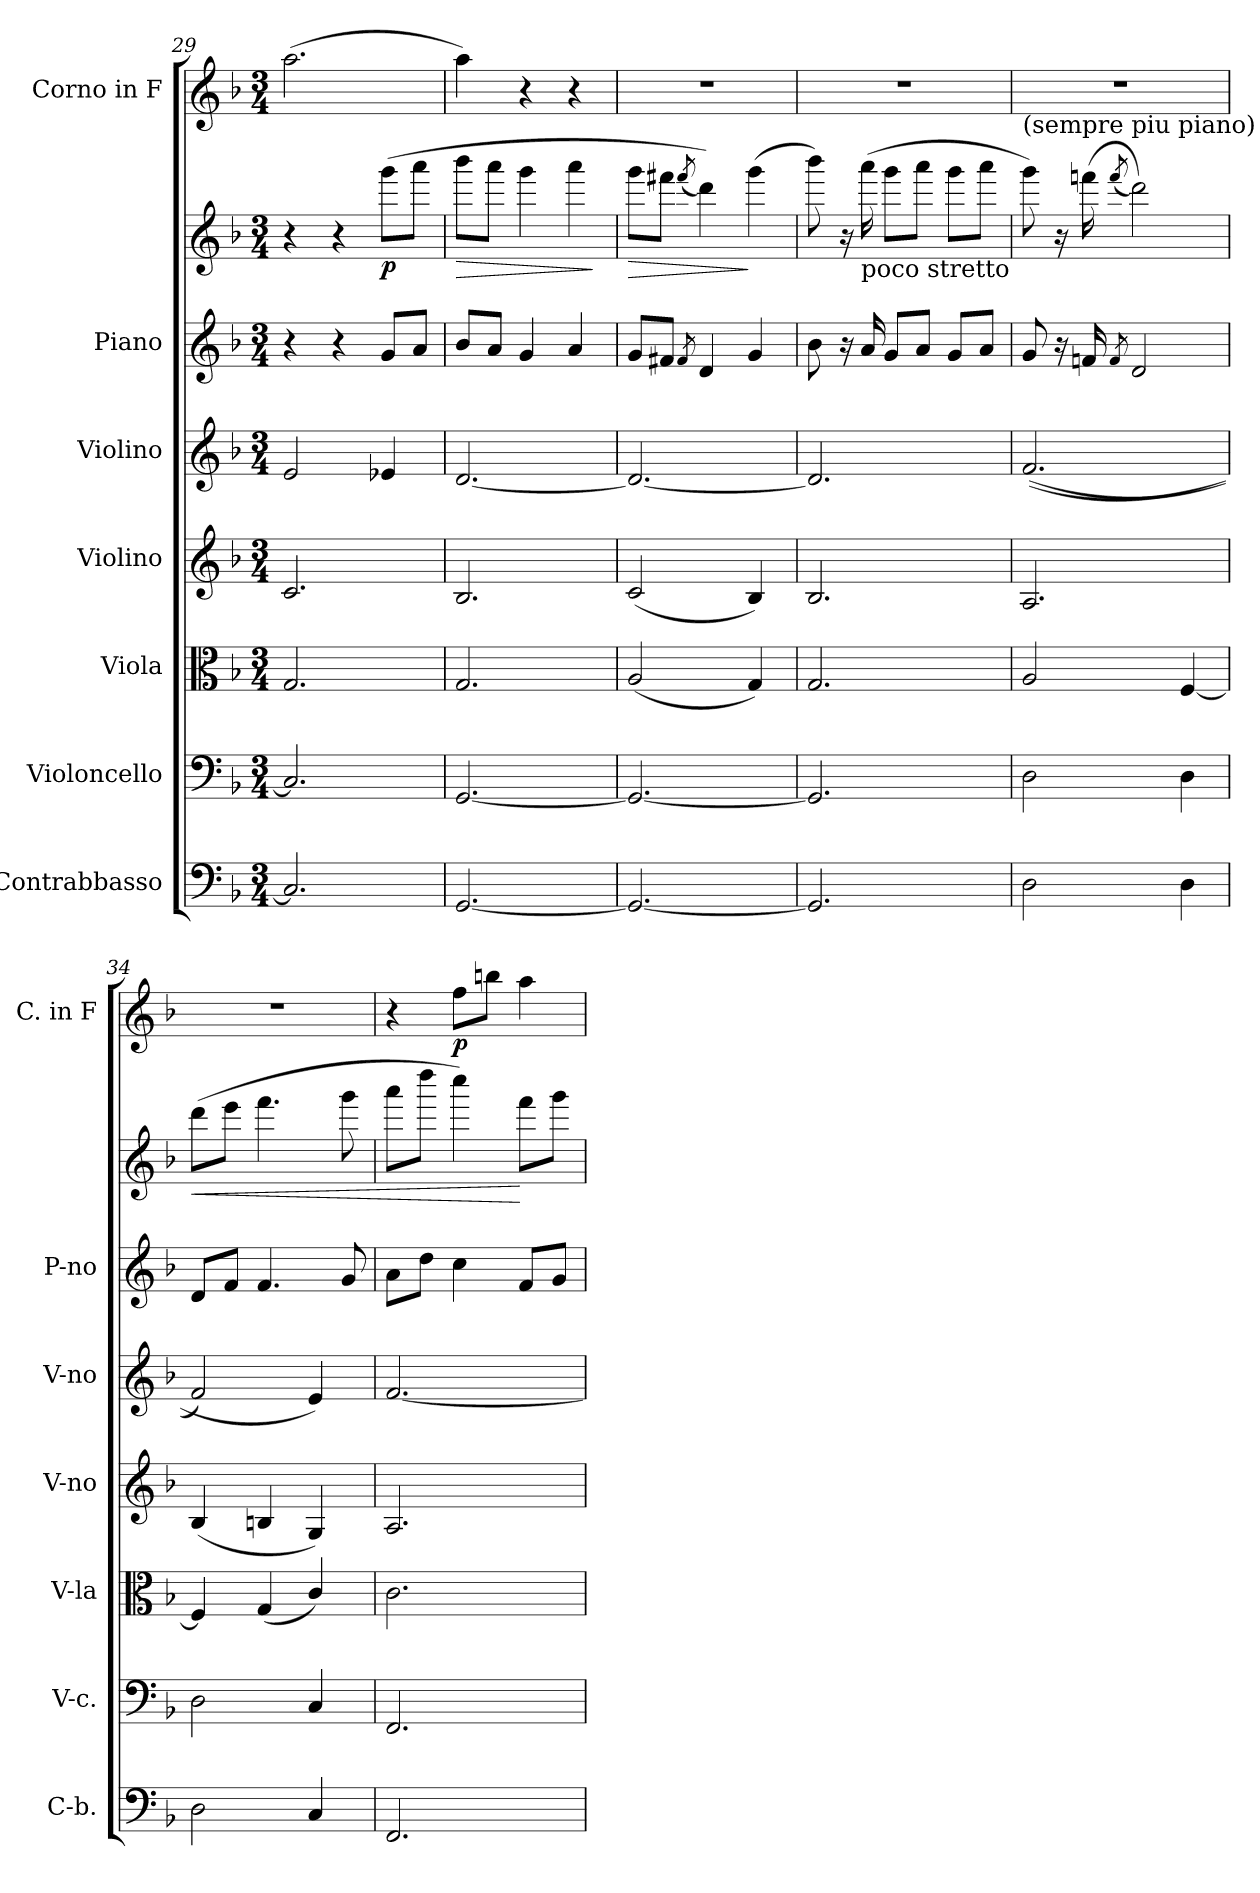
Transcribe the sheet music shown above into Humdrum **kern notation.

**kern	**kern	**kern	**kern	**kern	**kern	**kern	**dynam	**kern	**dynam
*part7	*part6	*part5	*part4	*part3	*part2	*part2	*part2	*part1	*part1
*staff8	*staff7	*staff6	*staff5	*staff4	*staff3	*staff2	*staff2/3	*staff1	*staff1
*I"Contrabbasso	*I"Violoncello	*I"Viola	*I"Violino	*I"Violino	*I"Piano	*	*	*I"Corno in F	*
*I'C-b.	*I'V-c.	*I'V-la	*I'V-no	*I'V-no	*I'P-no	*	*	*I'C. in F	*
*clefF4	*clefF4	*clefC3	*clefG2	*clefG2	*clefG2	*clefG2	*	*clefG2	*
*ITrd7c12	*	*	*	*	*	*	*	*ITrd4c7	*
*k[b-]	*k[b-]	*k[b-]	*k[b-]	*k[b-]	*k[b-]	*k[b-]	*	*k[b-e-]	*
*M3/4	*M3/4	*M3/4	*M3/4	*M3/4	*M3/4	*M3/4	*	*M3/4	*
=29	=29	=29	=29	=29	=29	=29	=29	=29	=29
2.CC/]	2.C/]	2.G/	2.c/	2e/	4r	4r	.	(2.dd\	.
.	.	.	.	.	4r	4r	.	.	.
!	!	!	!	!	!	!	!LO:DY:b	!	!
.	.	.	.	4e-X/	8g/L	(8ggg\L	p	.	.
.	.	.	.	.	8a/J	8aaa\J	.	.	.
=30	=30	=30	=30	=30	=30	=30	=30	=30	=30
!	!	!	!	!	!	!	!LO:HP:b	!	!
[2.GGG/	[2.GG/	2.G/	2.B-/	[2.d/	8b-/L	8bbb-\L	>	4dd\)	.
.	.	.	.	.	8a/J	8aaa\J	.	.	.
.	.	.	.	.	4g/	4ggg\	.	4r	.
.	.	.	.	.	4a/	4aaa\	.	4r	.
.	.	.	.	.	.	.	]	.	.
!!LO:PB:g=z
=31	=31	=31	=31	=31	=31	=31	=31	=31	=31
!	!	!	!	!	!	!	!LO:HP:b	!	!
2.GGG/_	2.GG/_	(2A/	(2c/	2.d/_	8g/L	8ggg\L	>	2.r	.
.	.	.	.	.	8f#X/J	8fff#X\J	.	.	.
.	.	.	.	.	8qf#/	(8qfff#/	.	.	.
.	.	.	.	.	4d/	4ddd\))	.	.	.
.	.	4G/)	4B-/)	.	4g/	(4ggg\	]	.	.
=32	=32	=32	=32	=32	=32	=32	=32	=32	=32
2.GGG/]	2.GG/]	2.G/	2.B-/	2.d/]	8b-\	8bbb-\)	.	2.r	.
.	.	.	.	.	16r	16r	.	.	.
!	!	!	!	!	!	!LO:TX:b:t=poco stretto	!	!	!
.	.	.	.	.	16a/	(16aaa\	.	.	.
.	.	.	.	.	8g/L	8ggg\L	.	.	.
.	.	.	.	.	8a/J	8aaa\J	.	.	.
.	.	.	.	.	8g/L	8ggg\L	.	.	.
.	.	.	.	.	8a/J	8aaa\J	.	.	.
=33	=33	=33	=33	=33	=33	=33	=33	=33	=33
!	!	!	!	!	!	!LO:TX:a:t=(sempre piu piano)	!	!	!
2DD\	2D\	2A/	2.A/	((2.f/	8g/	8ggg\)	.	2.r	.
.	.	.	.	.	16r	16r	.	.	.
.	.	.	.	.	16fn/	(16fffn\	.	.	.
.	.	.	.	.	8qf/	(8qfff/	.	.	.
.	.	.	.	.	2d/	2ddd\))	.	.	.
4DD\	4D\	[4F/	.	.	.	.	.	.	.
=34	=34	=34	=34	=34	=34	=34	=34	=34	=34
!	!	!	!	!	!	!	!LO:HP:b	!	!
2DD\	2D\	4F/]	(4B-/	2f/)	8d/L	(8ddd\L	<	2.r	.
.	.	.	.	.	8f/J	8eee\J	.	.	.
.	.	(4G/	4Bn/	.	4.f/	4.fff\	.	.	.
4CC/	4C/	4c/)	4G/)	4e/)	.	.	.	.	.
.	.	.	.	.	8g/	8ggg\	.	.	.
=35	=35	=35	=35	=35	=35	=35	=35	=35	=35
2.FFF/	2.FF/	2.c\	2.A/	[2.f/	8a\L	8aaa\L	.	4r	.
.	.	.	.	.	8dd\J	8dddd\J	.	.	.
!	!	!	!	!	!	!	!	!	!LO:DY:b
.	.	.	.	.	4cc\	4cccc\)	.	8b-\L	p
.	.	.	.	.	.	.	.	8een\J	.
.	.	.	.	.	8f/L	8fff\L	[	4dd\	.
.	.	.	.	.	8g/J	8ggg\J	.	.	.
=	=	=	=	=	=	=	=	=	=
*-	*-	*-	*-	*-	*-	*-	*-	*-	*-
